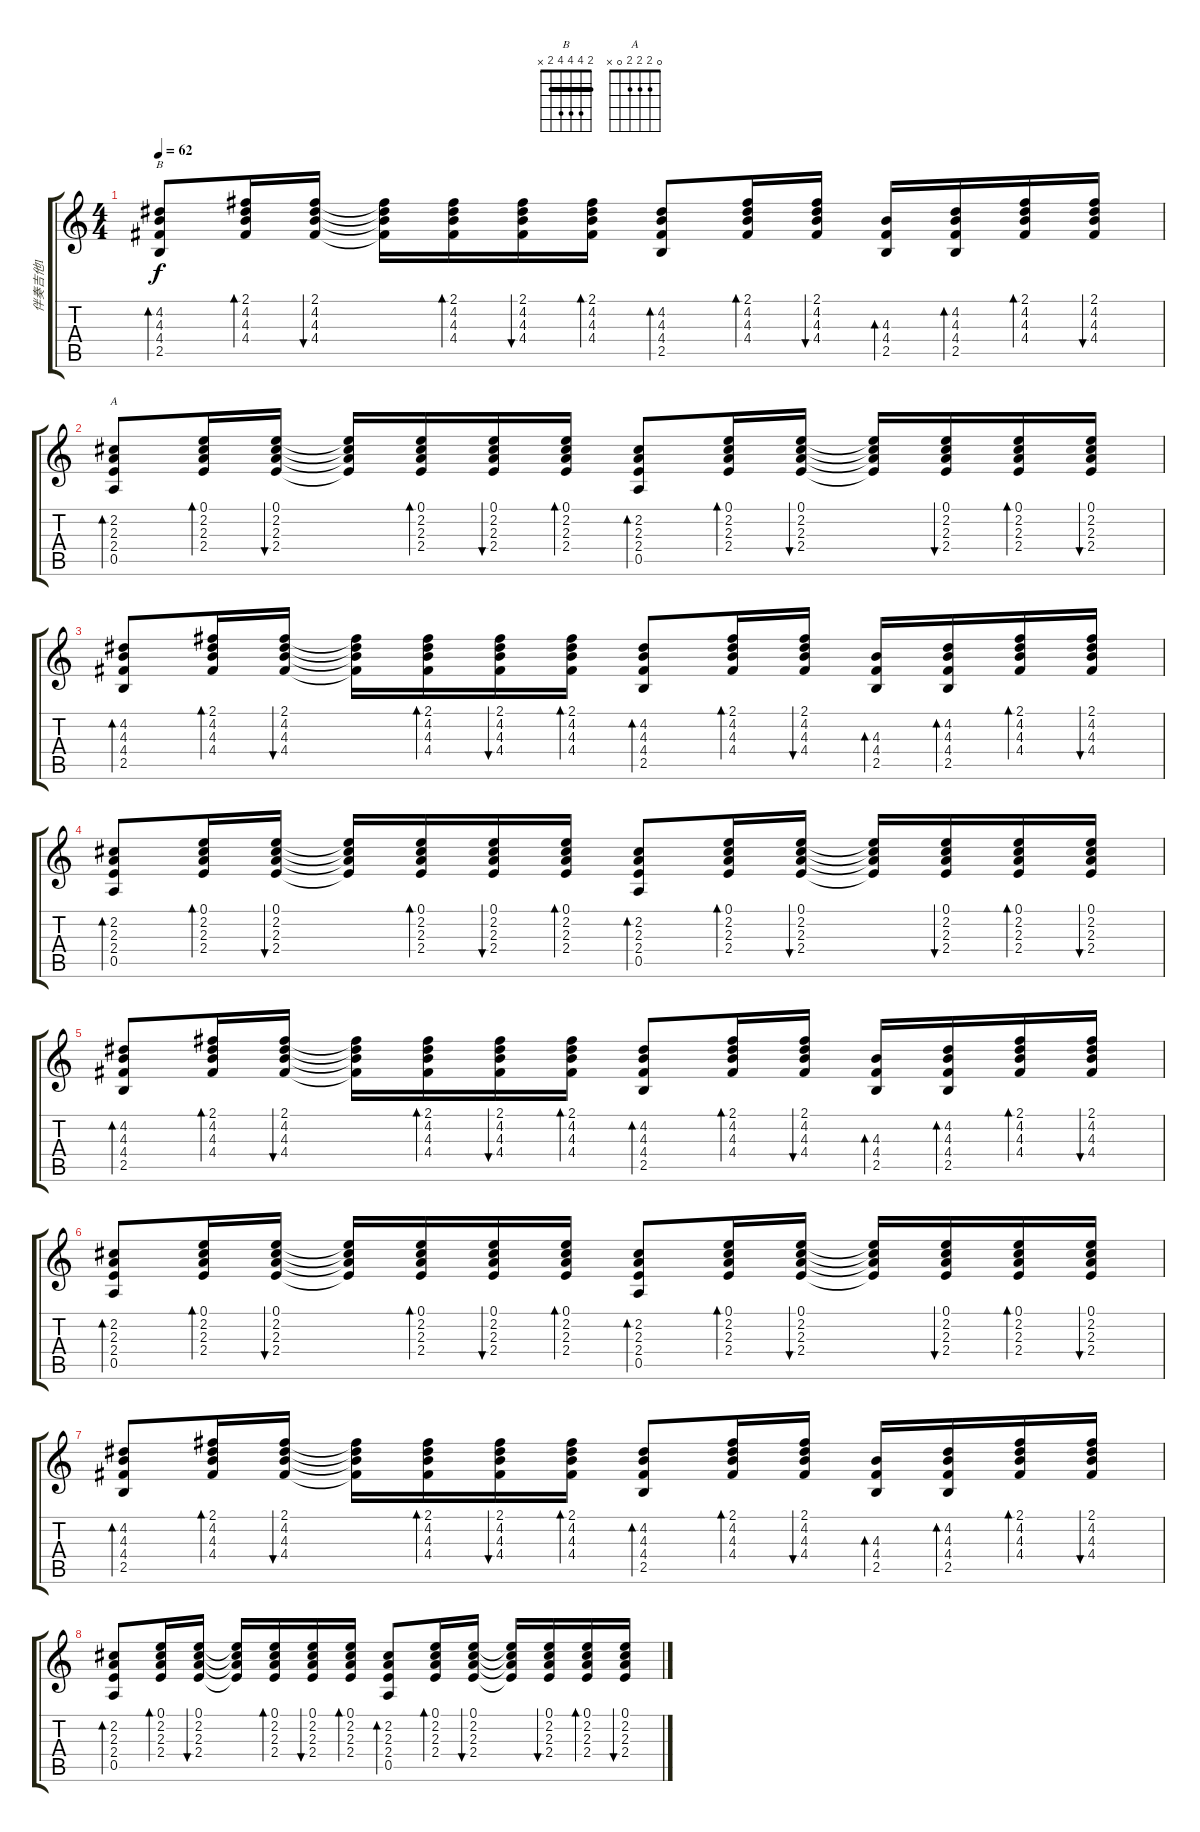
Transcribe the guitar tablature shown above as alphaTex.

\track ("伴奏吉他1" "伴奏吉他1") {instrument acousticguitarsteel}
\staff {score tabs}
\tuning (E4 B3 G3 D3 A2 E2) {hide}
\chord ("B" 2 4 4 4 2 x) {barre 2}
\chord ("A" 0 2 2 2 0 x)
\ts (4 4)
\tempo 62
\clef g2
\ks c
(4.2 4.3 4.4 2.5).8{bd 30 ch "B" dy f} (2.1 4.2 4.3 4.4).16{bd 30} (2.1 4.2 4.3 4.4).16{bu 30} (2.1{t} 4.2{t} 4.3{t} 4.4{t}).16 (2.1 4.2 4.3 4.4).16{bd 30} (2.1 4.2 4.3 4.4).16{bu 30} (2.1 4.2 4.3 4.4).16{bd 30} (4.2 4.3 4.4 2.5).8{bd 30} (2.1 4.2 4.3 4.4).16{bd 30} (2.1 4.2 4.3 4.4).16{bu 30} (4.3 4.4 2.5).16{bd 60} (4.2 4.3 4.4 2.5).16{bd 60} (2.1 4.2 4.3 4.4).16{bd 30} (2.1 4.2 4.3 4.4).16{bu 30} |
(2.2 2.3 2.4 0.5).8{bd 30 ch "A"} (0.1 2.2 2.3 2.4).16{bd 30} (0.1 2.2 2.3 2.4).16{bu 30} (0.1{t} 2.2{t} 2.3{t} 2.4{t}).16 (0.1 2.2 2.3 2.4).16{bd 30} (0.1 2.2 2.3 2.4).16{bu 30} (0.1 2.2 2.3 2.4).16{bd 30} (2.2 2.3 2.4 0.5).8{bd 30} (0.1 2.2 2.3 2.4).16{bd 30} (0.1 2.2 2.3 2.4).16{bu 30} (0.1{t} 2.2{t} 2.3{t} 2.4{t}).16 (0.1 2.2 2.3 2.4).16{bu 60} (0.1 2.2 2.3 2.4).16{bd 30} (0.1 2.2 2.3 2.4).16{bu 30} |
(4.2 4.3 4.4 2.5).8{bd 30} (2.1 4.2 4.3 4.4).16{bd 30} (2.1 4.2 4.3 4.4).16{bu 30} (2.1{t} 4.2{t} 4.3{t} 4.4{t}).16 (2.1 4.2 4.3 4.4).16{bd 30} (2.1 4.2 4.3 4.4).16{bu 30} (2.1 4.2 4.3 4.4).16{bd 30} (4.2 4.3 4.4 2.5).8{bd 30} (2.1 4.2 4.3 4.4).16{bd 30} (2.1 4.2 4.3 4.4).16{bu 30} (4.3 4.4 2.5).16{bd 60} (4.2 4.3 4.4 2.5).16{bd 60} (2.1 4.2 4.3 4.4).16{bd 30} (2.1 4.2 4.3 4.4).16{bu 30} |
(2.2 2.3 2.4 0.5).8{bd 30} (0.1 2.2 2.3 2.4).16{bd 30} (0.1 2.2 2.3 2.4).16{bu 30} (0.1{t} 2.2{t} 2.3{t} 2.4{t}).16 (0.1 2.2 2.3 2.4).16{bd 30} (0.1 2.2 2.3 2.4).16{bu 30} (0.1 2.2 2.3 2.4).16{bd 30} (2.2 2.3 2.4 0.5).8{bd 30} (0.1 2.2 2.3 2.4).16{bd 30} (0.1 2.2 2.3 2.4).16{bu 30} (0.1{t} 2.2{t} 2.3{t} 2.4{t}).16 (0.1 2.2 2.3 2.4).16{bu 60} (0.1 2.2 2.3 2.4).16{bd 30} (0.1 2.2 2.3 2.4).16{bu 30} |
(4.2 4.3 4.4 2.5).8{bd 30} (2.1 4.2 4.3 4.4).16{bd 30} (2.1 4.2 4.3 4.4).16{bu 30} (2.1{t} 4.2{t} 4.3{t} 4.4{t}).16 (2.1 4.2 4.3 4.4).16{bd 30} (2.1 4.2 4.3 4.4).16{bu 30} (2.1 4.2 4.3 4.4).16{bd 30} (4.2 4.3 4.4 2.5).8{bd 30} (2.1 4.2 4.3 4.4).16{bd 30} (2.1 4.2 4.3 4.4).16{bu 30} (4.3 4.4 2.5).16{bd 60} (4.2 4.3 4.4 2.5).16{bd 60} (2.1 4.2 4.3 4.4).16{bd 30} (2.1 4.2 4.3 4.4).16{bu 30} |
(2.2 2.3 2.4 0.5).8{bd 30} (0.1 2.2 2.3 2.4).16{bd 30} (0.1 2.2 2.3 2.4).16{bu 30} (0.1{t} 2.2{t} 2.3{t} 2.4{t}).16 (0.1 2.2 2.3 2.4).16{bd 30} (0.1 2.2 2.3 2.4).16{bu 30} (0.1 2.2 2.3 2.4).16{bd 30} (2.2 2.3 2.4 0.5).8{bd 30} (0.1 2.2 2.3 2.4).16{bd 30} (0.1 2.2 2.3 2.4).16{bu 30} (0.1{t} 2.2{t} 2.3{t} 2.4{t}).16 (0.1 2.2 2.3 2.4).16{bu 60} (0.1 2.2 2.3 2.4).16{bd 30} (0.1 2.2 2.3 2.4).16{bu 30} |
(4.2 4.3 4.4 2.5).8{bd 30} (2.1 4.2 4.3 4.4).16{bd 30} (2.1 4.2 4.3 4.4).16{bu 30} (2.1{t} 4.2{t} 4.3{t} 4.4{t}).16 (2.1 4.2 4.3 4.4).16{bd 30} (2.1 4.2 4.3 4.4).16{bu 30} (2.1 4.2 4.3 4.4).16{bd 30} (4.2 4.3 4.4 2.5).8{bd 30} (2.1 4.2 4.3 4.4).16{bd 30} (2.1 4.2 4.3 4.4).16{bu 30} (4.3 4.4 2.5).16{bd 60} (4.2 4.3 4.4 2.5).16{bd 60} (2.1 4.2 4.3 4.4).16{bd 30} (2.1 4.2 4.3 4.4).16{bu 30} |
(2.2 2.3 2.4 0.5).8{bd 30} (0.1 2.2 2.3 2.4).16{bd 30} (0.1 2.2 2.3 2.4).16{bu 30} (0.1{t} 2.2{t} 2.3{t} 2.4{t}).16 (0.1 2.2 2.3 2.4).16{bd 30} (0.1 2.2 2.3 2.4).16{bu 30} (0.1 2.2 2.3 2.4).16{bd 30} (2.2 2.3 2.4 0.5).8{bd 30} (0.1 2.2 2.3 2.4).16{bd 30} (0.1 2.2 2.3 2.4).16{bu 30} (0.1{t} 2.2{t} 2.3{t} 2.4{t}).16 (0.1 2.2 2.3 2.4).16{bu 60} (0.1 2.2 2.3 2.4).16{bd 30} (0.1 2.2 2.3 2.4).16{bu 30}
